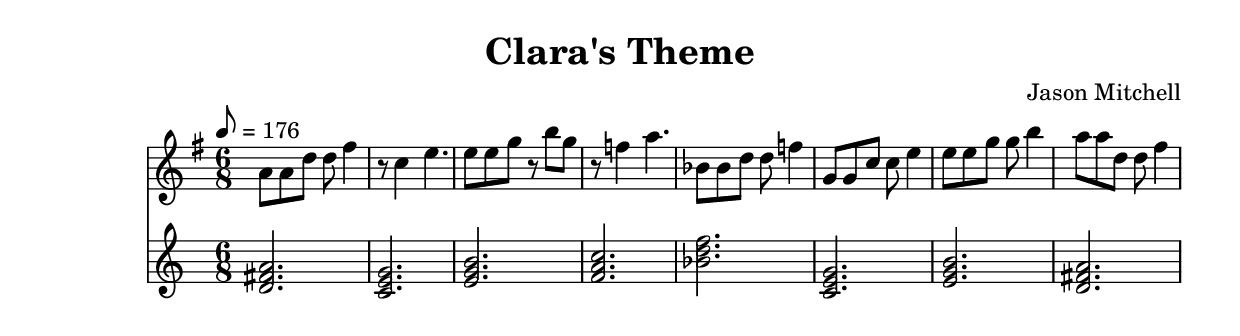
\language "english"
\version "2.18.2"
\header {
  title = "Clara's Theme"
  composer = "Jason Mitchell"
}
\score {
  \relative g' {
    <<
      \new Staff {
        \set Staff.midiInstrument = #"viola"
        \key g \major
        \time 6/8
        \tempo 8 = 176
        a8 a8 d8 d8 fs4 | r8 c4 e4. |
        e8 e8 g8 r8 b8 g8 | r8 f4 a4. |
        bf,8 bf8 d8 d8 f4 | g,8 g8 c8 c8 e4 |
        e8 e8 g8 g8 b4 | a8 a8 d,8 d8 fs4 |
      }
      \new Staff {
        \set Staff.midiInstrument = #"acoustic grand"
        \chordmode {
          d2. | c2. |
          e2.:m | f2. |
          bf2. | c2. |
          e2.:m | d2. |
        }
      }
    >>
  }
  \layout { }
  \midi { }
}
